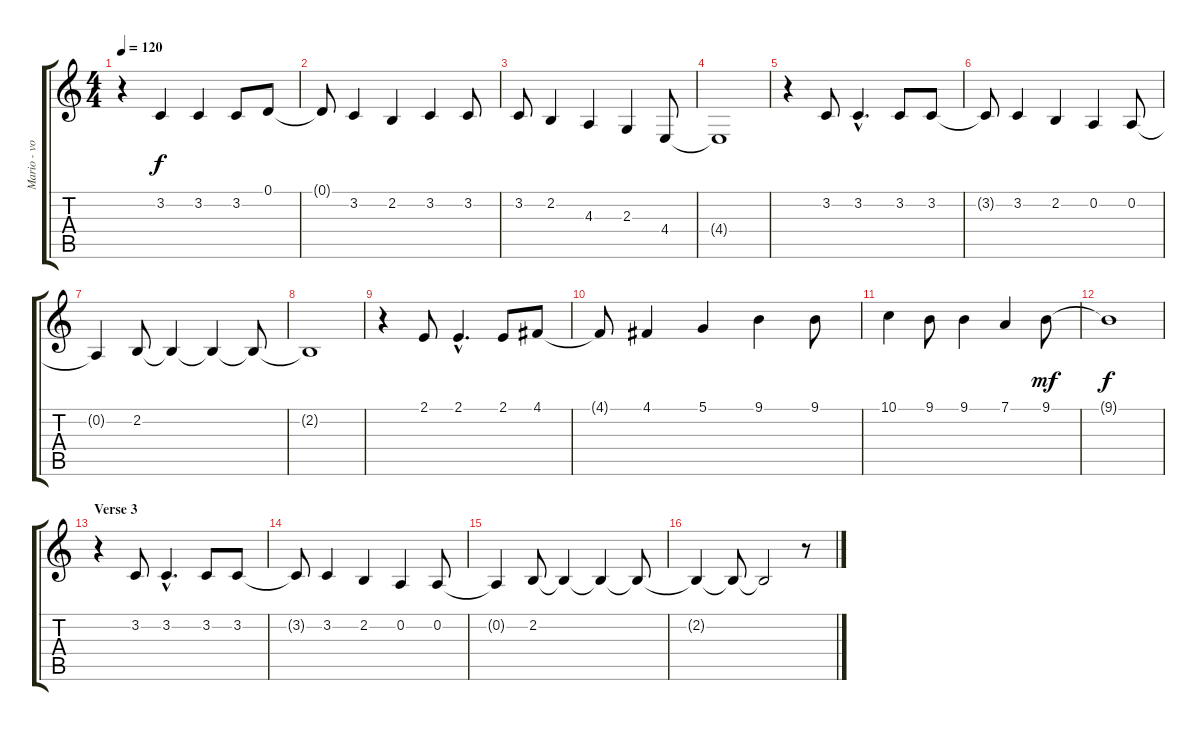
\track ("Mario - vocals" "Mario - vo") {instrument cello}
\staff {score tabs}
\tuning (D4 A3 F3 C3 G2 C2) {hide}
\ts (4 4)
\tempo 120
\clef g2
\ks c
r.4{dy f} 3.2.4 3.2.4 3.2.8 0.1.8 |
0.1{t}.8 3.2.4 2.2.4 3.2.4 3.2.8 |
3.2.8 2.2.4 4.3.4 2.3.4 4.4.8 |
4.4{t}.1 |
r.4 3.2.8 3.2{hac}.4{d} 3.2.8 3.2.8 |
3.2{t}.8 3.2.4 2.2.4 0.2.4 0.2.8 |
0.2{t}.4 2.2.8 2.2{t}.4 2.2{t}.4 2.2{t}.8 |
2.2{t}.1 |
r.4 2.1.8 2.1{hac}.4{d} 2.1.8 4.1.8 |
4.1{t}.8 4.1.4 5.1.4 9.1.4 9.1.8 |
10.1.4 9.1.8 9.1.4 7.1.4 9.1.8{dy mf} |
9.1{t}.1{dy f} |
\section ("" "Verse 3")
r.4 3.2.8 3.2{hac}.4{d} 3.2.8 3.2.8 |
3.2{t}.8 3.2.4 2.2.4 0.2.4 0.2.8 |
0.2{t}.4 2.2.8 2.2{t}.4 2.2{t}.4 2.2{t}.8 |
2.2{t}.4 2.2{t}.8 2.2{t}.2 r.8
